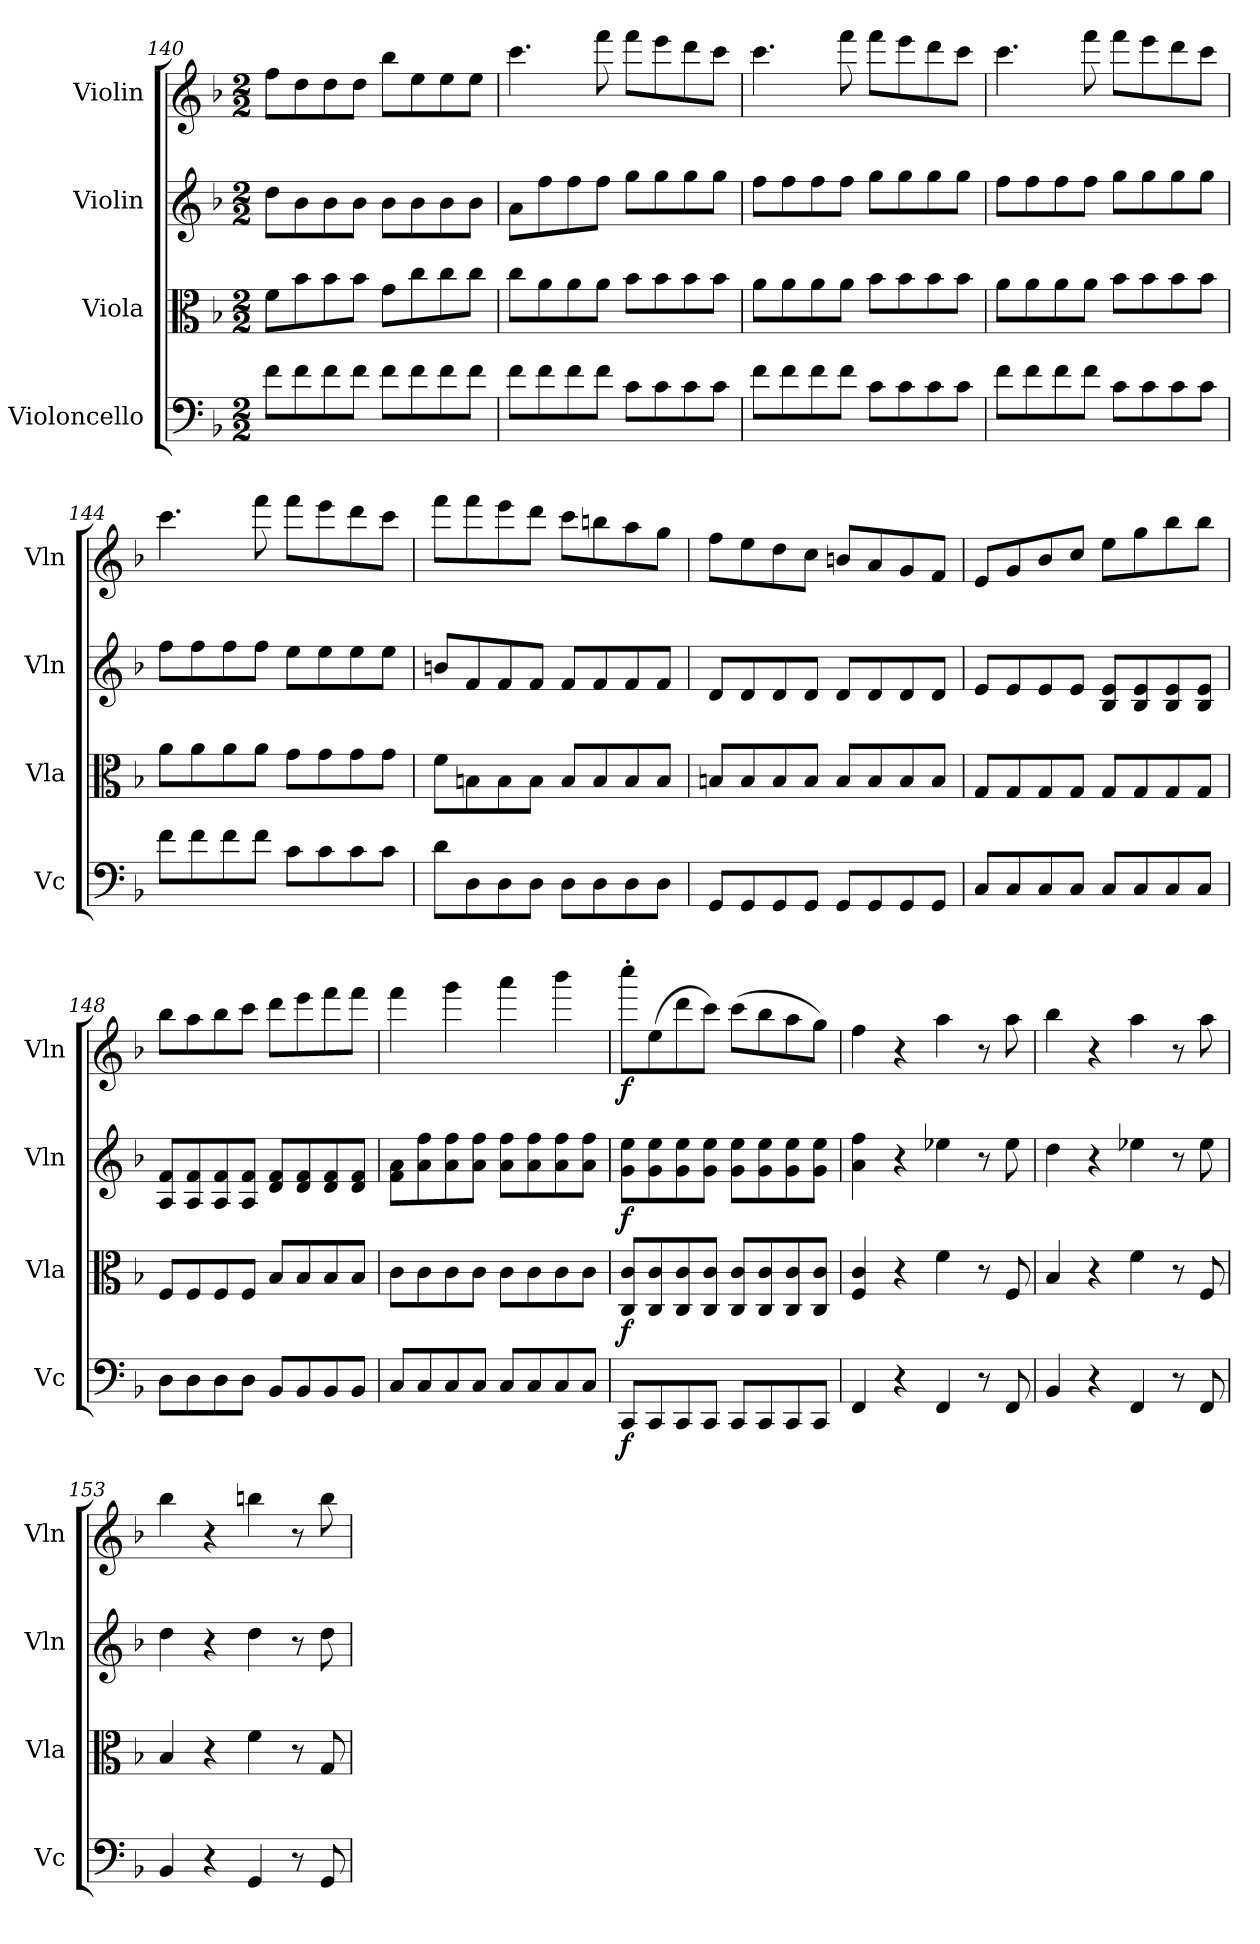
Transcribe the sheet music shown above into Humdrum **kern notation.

**kern	**dynam	**kern	**dynam	**kern	**dynam	**kern	**dynam
*part4	*part4	*part3	*part3	*part2	*part2	*part1	*part1
*staff4	*staff4	*staff3	*staff3	*staff2	*staff2	*staff1	*staff1
*I"Violoncello	*	*I"Viola	*	*I"Violin	*	*I"Violin	*
*I'Vc	*	*I'Vla	*	*I'Vln	*	*I'Vln	*
*clefF4	*	*clefC3	*	*clefG2	*	*clefG2	*
*k[b-]	*	*k[b-]	*	*k[b-]	*	*k[b-]	*
*M2/2	*	*M2/2	*	*M2/2	*	*M2/2	*
=140	=140	=140	=140	=140	=140	=140	=140
8f\L	.	8f\L	.	8dd\L	.	8ff\L	.
8f\	.	8b-\	.	8b-\	.	8dd\	.
8f\	.	8b-\	.	8b-\	.	8dd\	.
8f\J	.	8b-\J	.	8b-\J	.	8dd\J	.
8f\L	.	8g\L	.	8b-\L	.	8bb-\L	.
8f\	.	8cc\	.	8b-\	.	8ee\	.
8f\	.	8cc\	.	8b-\	.	8ee\	.
8f\J	.	8cc\J	.	8b-\J	.	8ee\J	.
=141	=141	=141	=141	=141	=141	=141	=141
8f\L	.	8cc\L	.	8a\L	.	4.ccc\	.
8f\	.	8a\	.	8ff\	.	.	.
8f\	.	8a\	.	8ff\	.	.	.
8f\J	.	8a\J	.	8ff\J	.	8fff\	.
8c\L	.	8b-\L	.	8gg\L	.	8fff\L	.
8c\	.	8b-\	.	8gg\	.	8eee\	.
8c\	.	8b-\	.	8gg\	.	8ddd\	.
8c\J	.	8b-\J	.	8gg\J	.	8ccc\J	.
=142	=142	=142	=142	=142	=142	=142	=142
8f\L	.	8a\L	.	8ff\L	.	4.ccc\	.
8f\	.	8a\	.	8ff\	.	.	.
8f\	.	8a\	.	8ff\	.	.	.
8f\J	.	8a\J	.	8ff\J	.	8fff\	.
8c\L	.	8b-\L	.	8gg\L	.	8fff\L	.
8c\	.	8b-\	.	8gg\	.	8eee\	.
8c\	.	8b-\	.	8gg\	.	8ddd\	.
8c\J	.	8b-\J	.	8gg\J	.	8ccc\J	.
=143	=143	=143	=143	=143	=143	=143	=143
8f\L	.	8a\L	.	8ff\L	.	4.ccc\	.
8f\	.	8a\	.	8ff\	.	.	.
8f\	.	8a\	.	8ff\	.	.	.
8f\J	.	8a\J	.	8ff\J	.	8fff\	.
8c\L	.	8b-\L	.	8gg\L	.	8fff\L	.
8c\	.	8b-\	.	8gg\	.	8eee\	.
8c\	.	8b-\	.	8gg\	.	8ddd\	.
8c\J	.	8b-\J	.	8gg\J	.	8ccc\J	.
=144	=144	=144	=144	=144	=144	=144	=144
8f\L	.	8a\L	.	8ff\L	.	4.ccc\	.
8f\	.	8a\	.	8ff\	.	.	.
8f\	.	8a\	.	8ff\	.	.	.
8f\J	.	8a\J	.	8ff\J	.	8fff\	.
8c\L	.	8g\L	.	8ee\L	.	8fff\L	.
8c\	.	8g\	.	8ee\	.	8eee\	.
8c\	.	8g\	.	8ee\	.	8ddd\	.
8c\J	.	8g\J	.	8ee\J	.	8ccc\J	.
=145	=145	=145	=145	=145	=145	=145	=145
8d\L	.	8f\L	.	8bn/L	.	8fff\L	.
8D\	.	8Bn\	.	8f/	.	8fff\	.
8D\	.	8B\	.	8f/	.	8eee\	.
8D\J	.	8B\J	.	8f/J	.	8ddd\J	.
8D\L	.	8B/L	.	8f/L	.	8ccc\L	.
8D\	.	8B/	.	8f/	.	8bbn\	.
8D\	.	8B/	.	8f/	.	8aa\	.
8D\J	.	8B/J	.	8f/J	.	8gg\J	.
=146	=146	=146	=146	=146	=146	=146	=146
8GG/L	.	8Bn/L	.	8d/L	.	8ff\L	.
8GG/	.	8B/	.	8d/	.	8ee\	.
8GG/	.	8B/	.	8d/	.	8dd\	.
8GG/J	.	8B/J	.	8d/J	.	8cc\J	.
8GG/L	.	8B/L	.	8d/L	.	8bn/L	.
8GG/	.	8B/	.	8d/	.	8a/	.
8GG/	.	8B/	.	8d/	.	8g/	.
8GG/J	.	8B/J	.	8d/J	.	8f/J	.
=147	=147	=147	=147	=147	=147	=147	=147
8C/L	.	8G/L	.	8e/L	.	8e/L	.
8C/	.	8G/	.	8e/	.	8g/	.
8C/	.	8G/	.	8e/	.	8b-/	.
8C/J	.	8G/J	.	8e/J	.	8cc/J	.
8C/L	.	8G/L	.	8B-/ 8e/L	.	8ee\L	.
8C/	.	8G/	.	8B-/ 8e/	.	8gg\	.
8C/	.	8G/	.	8B-/ 8e/	.	8bb-\	.
8C/J	.	8G/J	.	8B-/ 8e/J	.	8bb-\J	.
=148	=148	=148	=148	=148	=148	=148	=148
8D\L	.	8F/L	.	8A/ 8f/L	.	8bb-\L	.
8D\	.	8F/	.	8A/ 8f/	.	8aa\	.
8D\	.	8F/	.	8A/ 8f/	.	8bb-\	.
8D\J	.	8F/J	.	8A/ 8f/J	.	8ccc\J	.
8BB-/L	.	8B-/L	.	8d/ 8f/L	.	8ddd\L	.
8BB-/	.	8B-/	.	8d/ 8f/	.	8eee\	.
8BB-/	.	8B-/	.	8d/ 8f/	.	8fff\	.
8BB-/J	.	8B-/J	.	8d/ 8f/J	.	8fff\J	.
=149	=149	=149	=149	=149	=149	=149	=149
8C/L	.	8c\L	.	8f\ 8a\L	.	4fff\	.
8C/	.	8c\	.	8a\ 8ff\	.	.	.
8C/	.	8c\	.	8a\ 8ff\	.	4ggg\	.
8C/J	.	8c\J	.	8a\ 8ff\J	.	.	.
8C/L	.	8c\L	.	8a\ 8ff\L	.	4aaa\	.
8C/	.	8c\	.	8a\ 8ff\	.	.	.
8C/	.	8c\	.	8a\ 8ff\	.	4bbb-\	.
8C/J	.	8c\J	.	8a\ 8ff\J	.	.	.
=150	=150	=150	=150	=150	=150	=150	=150
8CC/L	f	8C/ 8c/L	f	8g\ 8ee\L	f	8cccc'\L	f
8CC/	.	8C/ 8c/	.	8g\ 8ee\	.	(8ee\	.
8CC/	.	8C/ 8c/	.	8g\ 8ee\	.	8ddd\	.
8CC/J	.	8C/ 8c/J	.	8g\ 8ee\J	.	8ccc\J)	.
8CC/L	.	8C/ 8c/L	.	8g\ 8ee\L	.	(8ccc\L	.
8CC/	.	8C/ 8c/	.	8g\ 8ee\	.	8bb-\	.
8CC/	.	8C/ 8c/	.	8g\ 8ee\	.	8aa\	.
8CC/J	.	8C/ 8c/J	.	8g\ 8ee\J	.	8gg\J)	.
=151	=151	=151	=151	=151	=151	=151	=151
4FF/	.	4F/ 4c/	.	4a\ 4ff\	.	4ff\	.
4r	.	4r	.	4r	.	4r	.
4FF/	.	4f\	.	4ee-X\	.	4aa\	.
8r	.	8r	.	8r	.	8r	.
8FF/	.	8F/	.	8ee-\	.	8aa\	.
=152	=152	=152	=152	=152	=152	=152	=152
4BB-/	.	4B-/	.	4dd\	.	4bb-\	.
4r	.	4r	.	4r	.	4r	.
4FF/	.	4f\	.	4ee-X\	.	4aa\	.
8r	.	8r	.	8r	.	8r	.
8FF/	.	8F/	.	8ee-\	.	8aa\	.
=153	=153	=153	=153	=153	=153	=153	=153
4BB-/	.	4B-/	.	4dd\	.	4bb-\	.
4r	.	4r	.	4r	.	4r	.
4GG/	.	4f\	.	4dd\	.	4bbn\	.
8r	.	8r	.	8r	.	8r	.
8GG/	.	8G/	.	8dd\	.	8bb\	.
=	=	=	=	=	=	=	=
*-	*-	*-	*-	*-	*-	*-	*-
